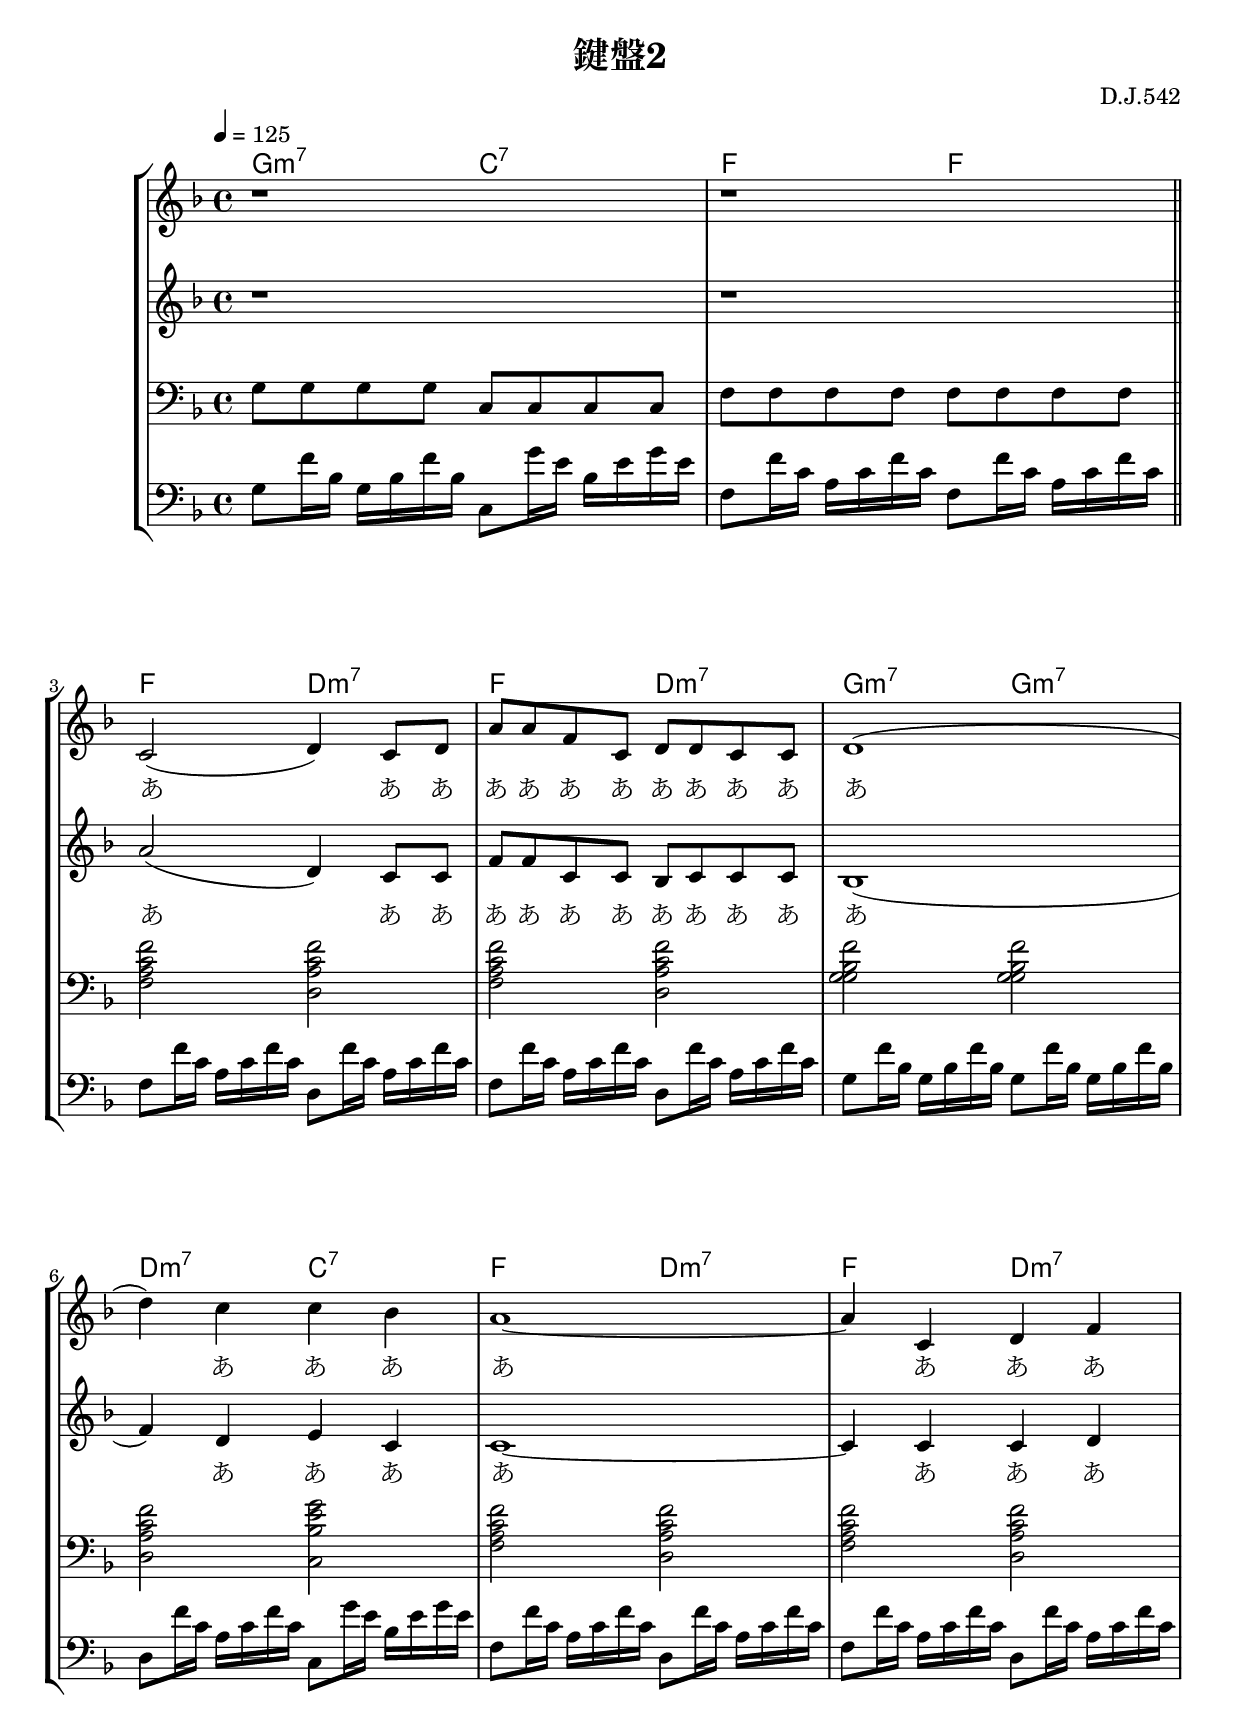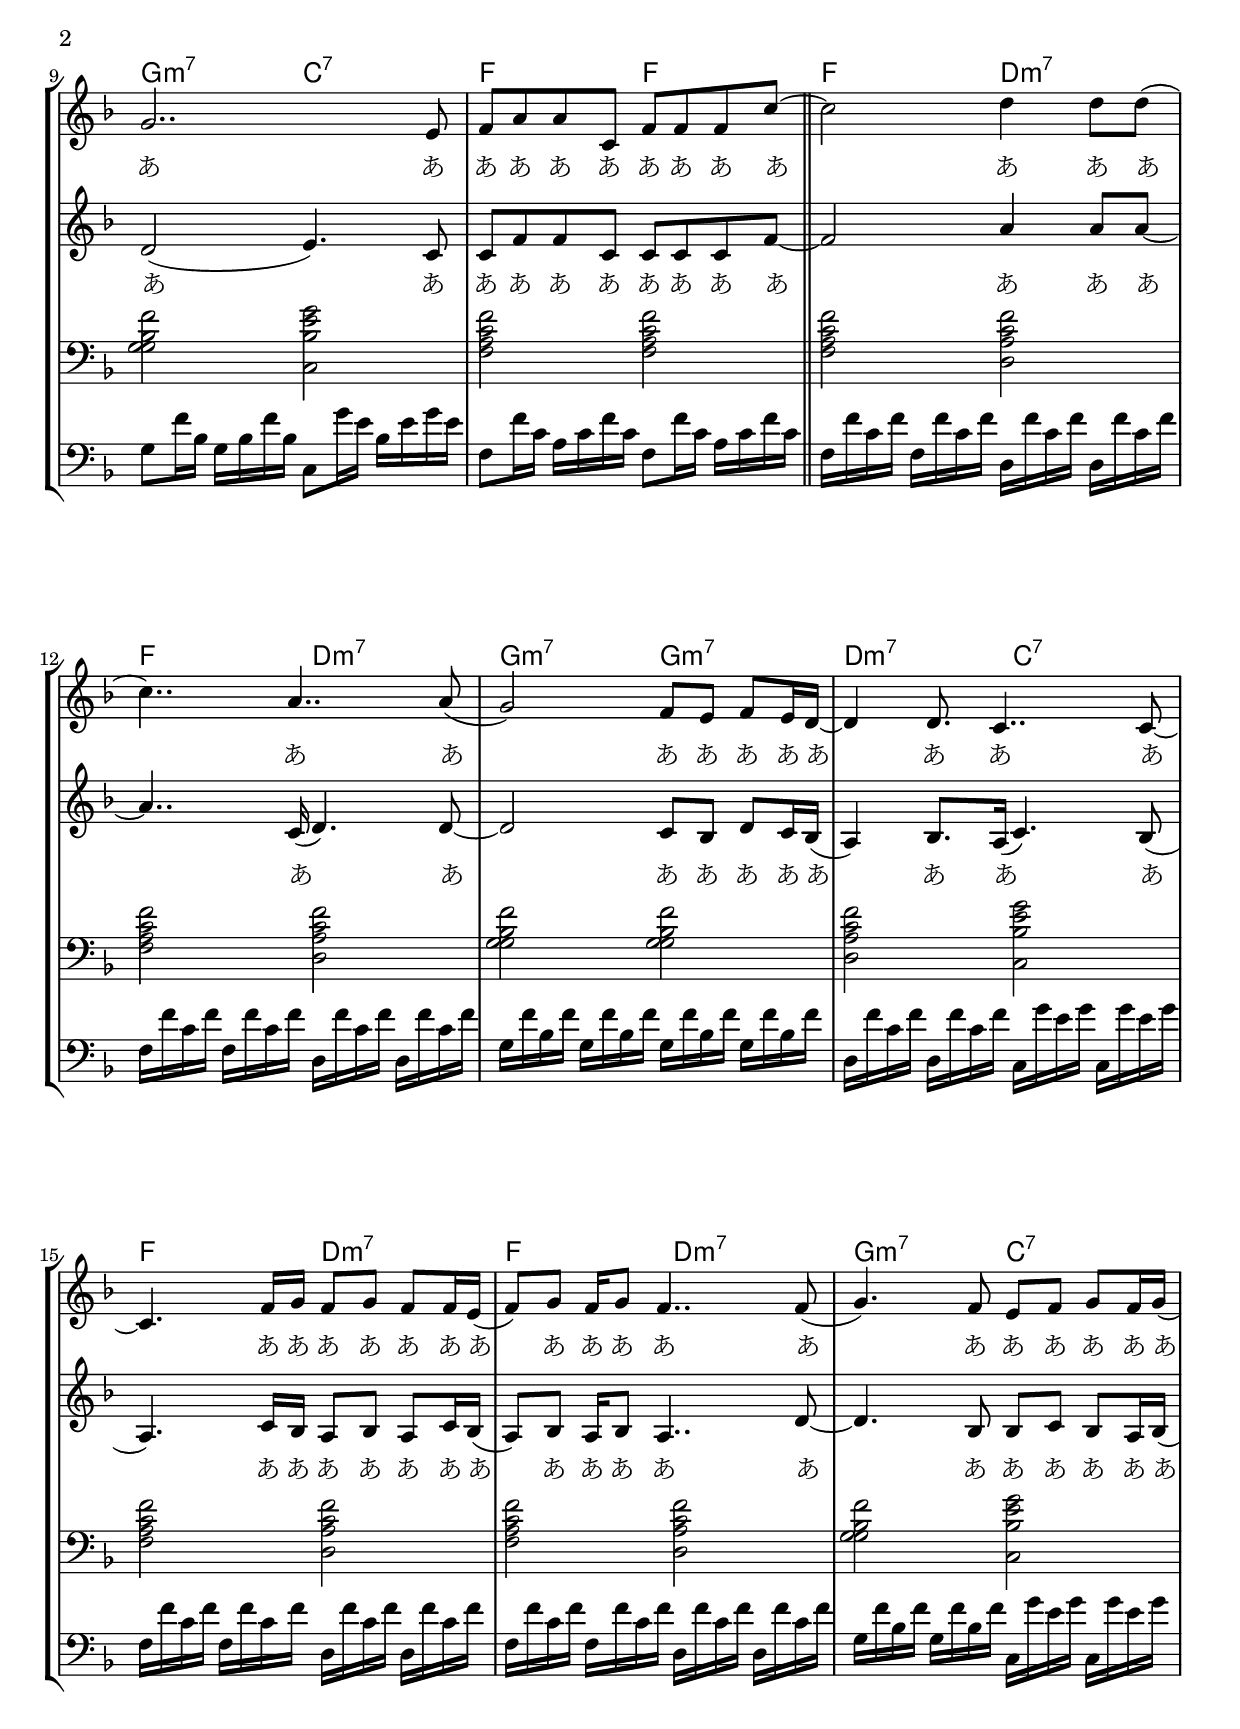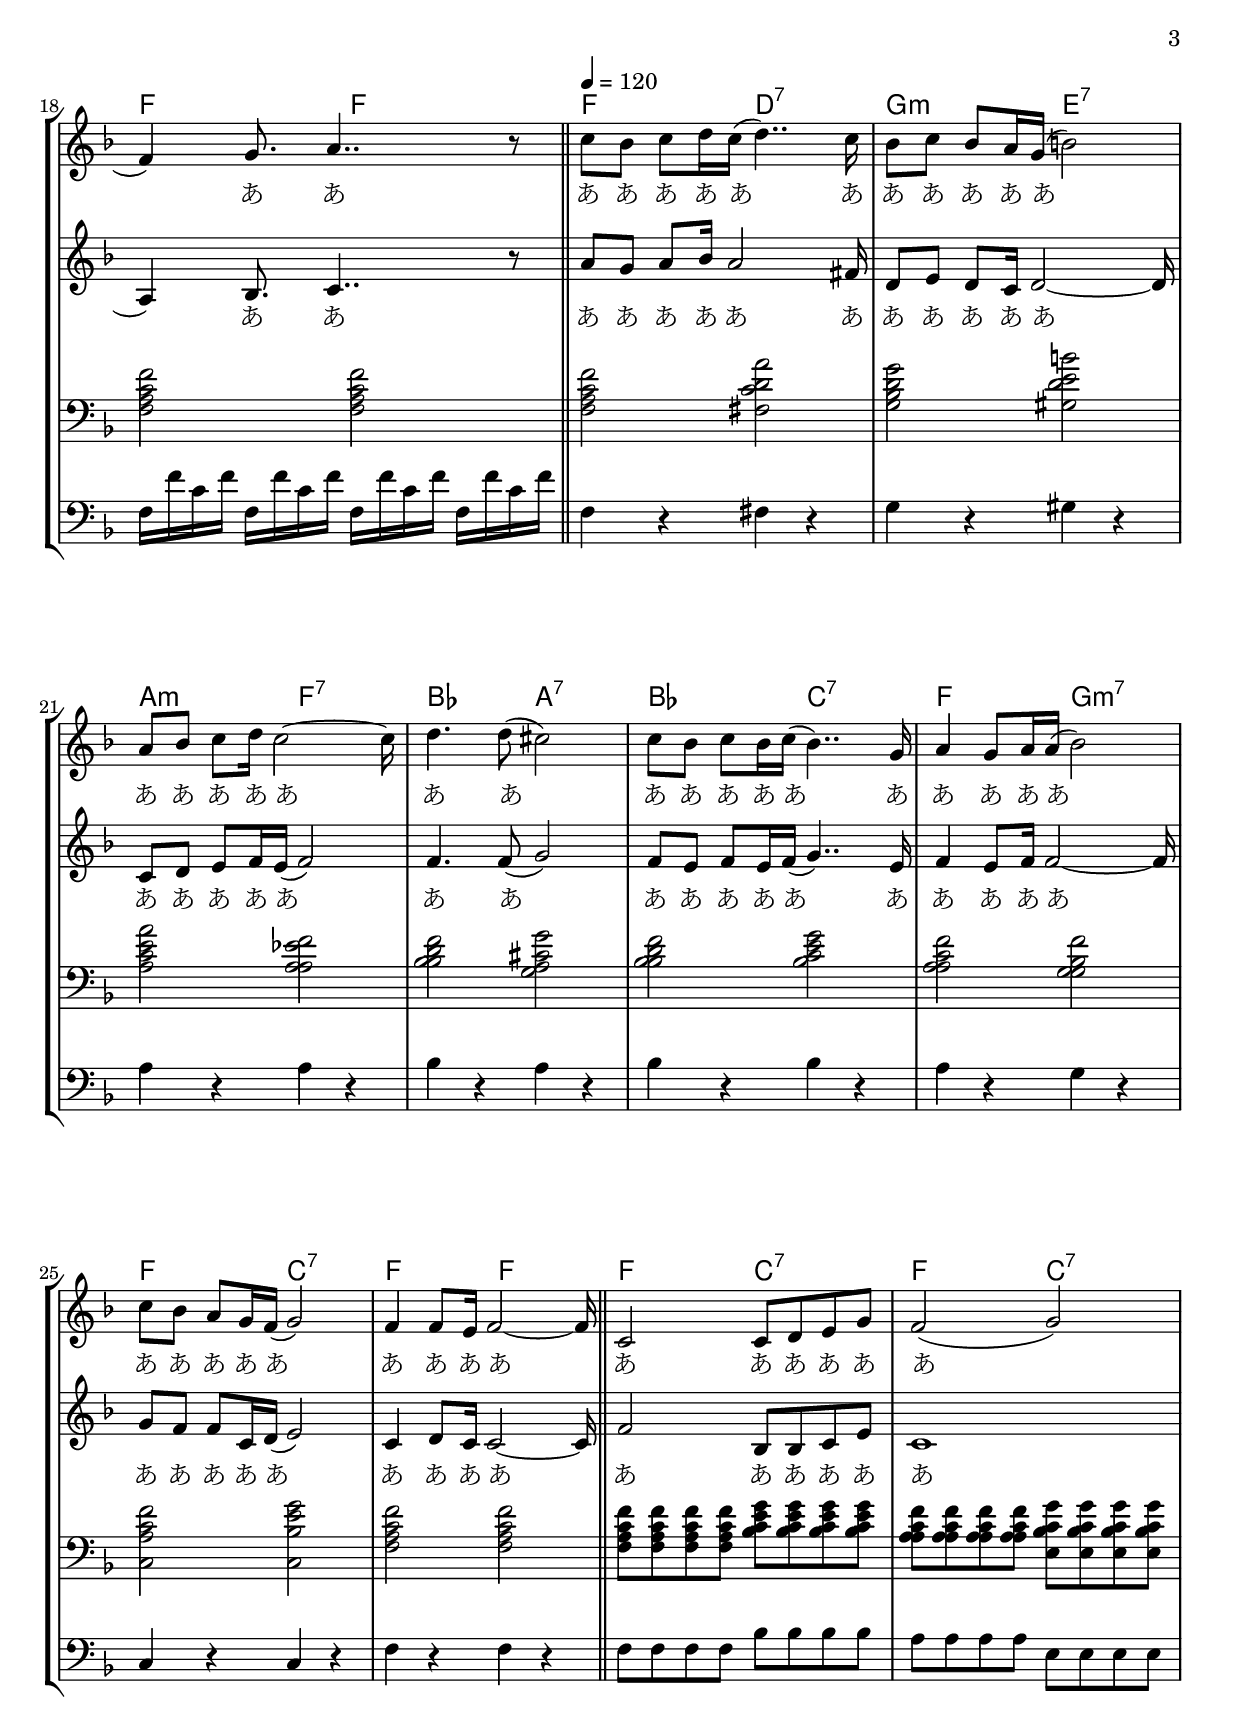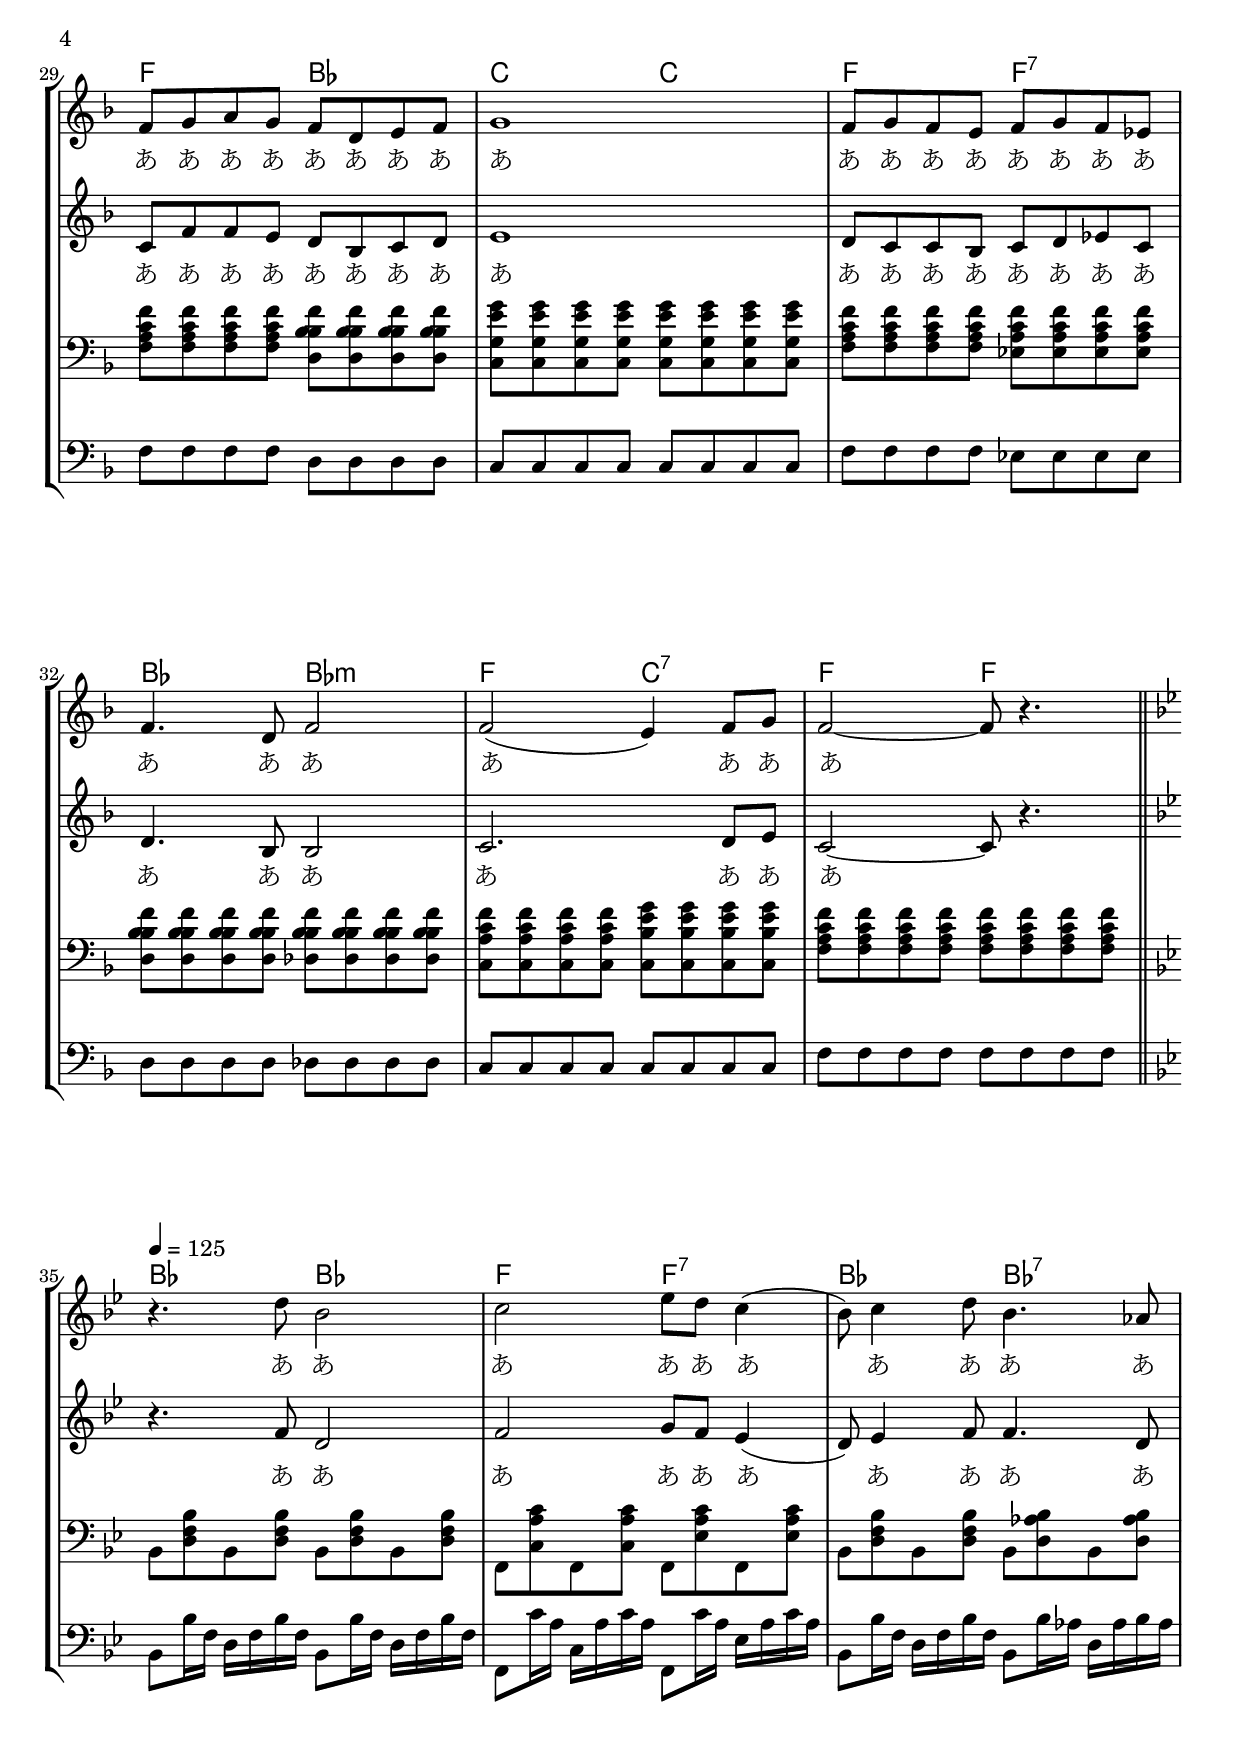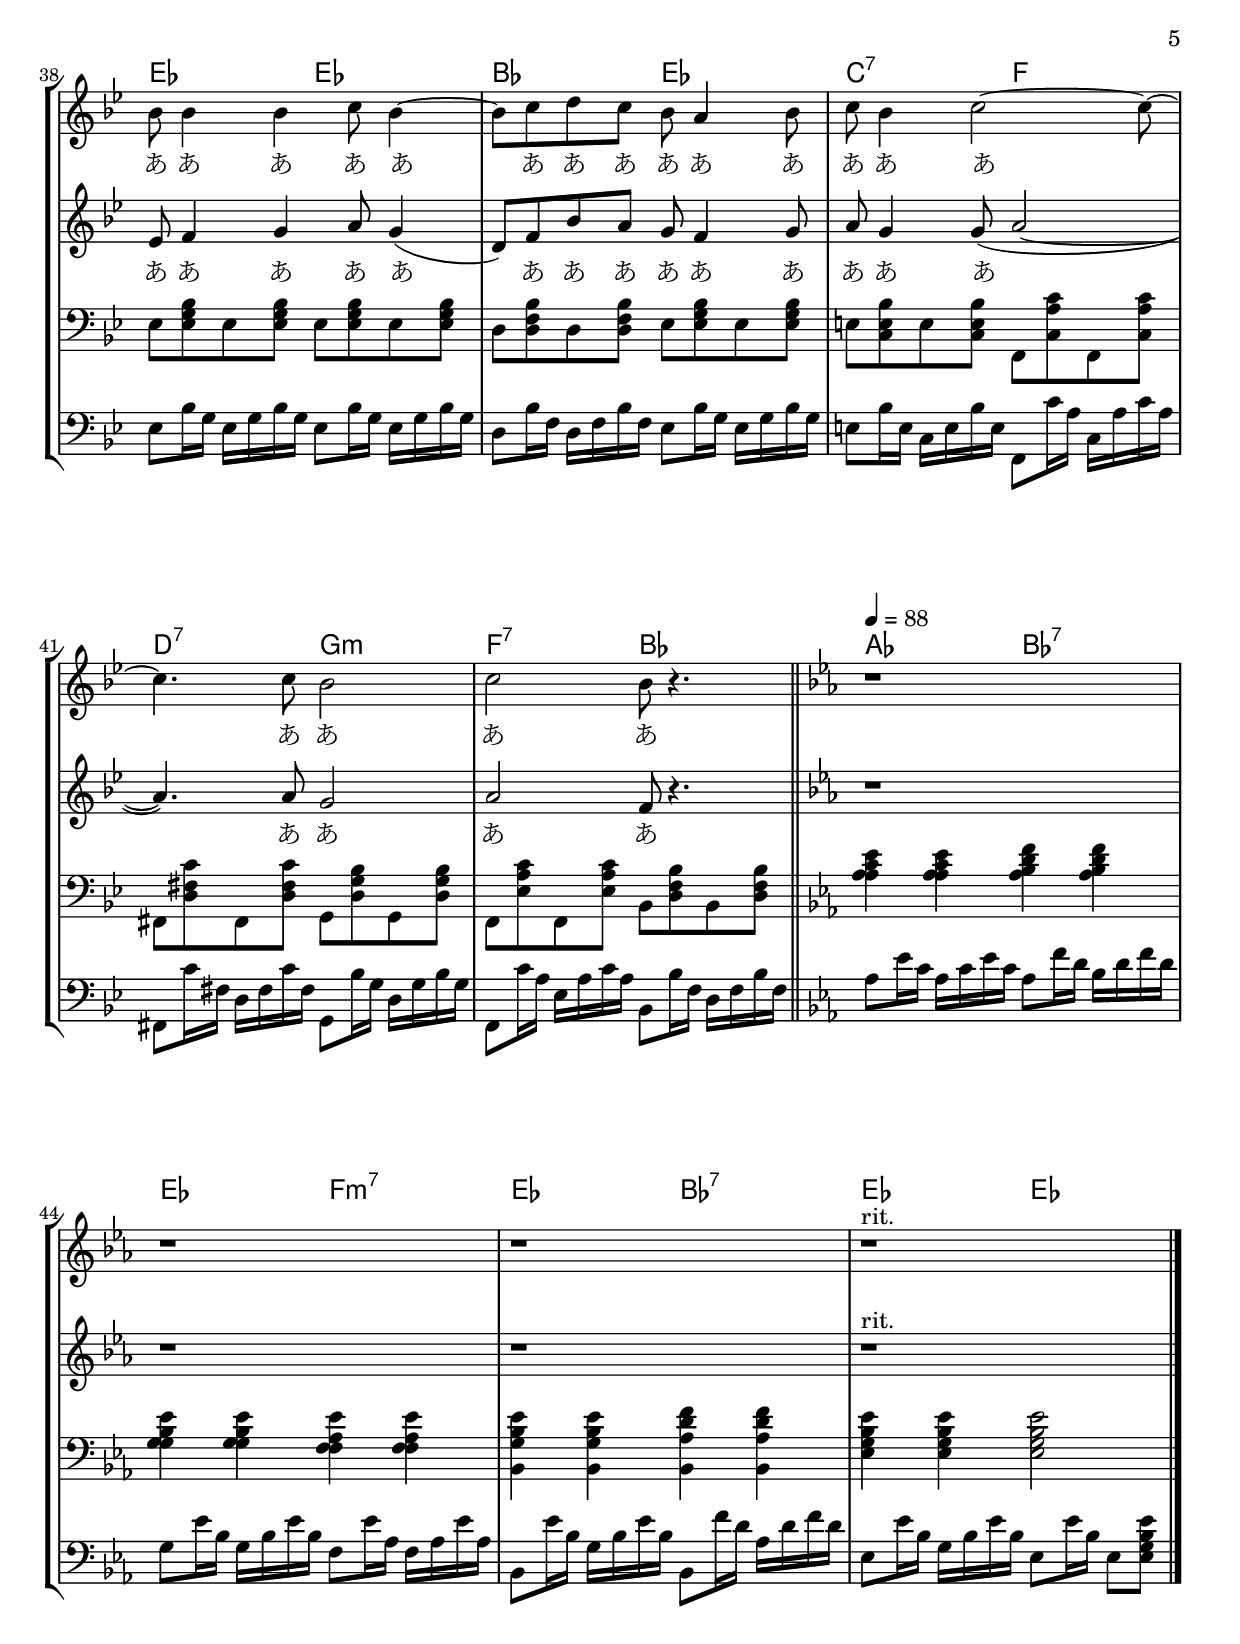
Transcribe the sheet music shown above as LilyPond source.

\version "2.12.1"

\header {
	title = \markup {鍵盤2}
	composer = \markup \center-column {D.J.542}
}

harmony = \chordmode {
	g2:min7 c:7 f f 

	f d:min7 f d:min7 g:min7 g:min7 d:min7 c:7 f d:min7 f d:min7 g:min7 c:7 f f 

	f d:min7 f d:min7 g:min7 g:min7 d:min7 c:7 f d:min7 f d:min7 g:min7 c:7 f f 

	f d:7 g:m e:7 a:m f:7 bes a:7 bes c:7 f g:min7 f c:7 f f 

	f c:7 f c:7 f bes c c f f:7 bes bes:m f c:7 f f 

	bes bes f f:7 bes bes:7 es es bes es c:7 f d:7 g:m f:7 bes 

	as bes:7 es f:min7 es bes:7 es es 
}

melody = {
	\key f \major
	\tempo 4 = 125
	r1 | r1   
	\set Staff.midiInstrument = #"Acoustic grand"
	c'2  (d'4)  c'8  d'8 
	a'8  a'8  f'8  c'8  d'8  d'8  c'8  c'8 
	d'1 
	(d''4)  c''4  c''4  bes'4 
	a'1~ 
	a'4  c'4  d'4  f'4 
	g'2..  e'8 
	f'8  a'8  a'8  c'8  f'8  f'8  f'8  	\set Staff.midiInstrument = #"Acoustic grand"
	c''8~ 
	c''2  d''4  d''8  d''8 
	(c''4..)  a'4..  a'8 
	(g'2)  f'8  e'8  f'8  e'16  d'16~ 
	d'4  d'8.  c'4..  c'8~ 
	c'4.  f'16  g'16  f'8  g'8  f'8  f'16  e'16 
	(f'8)  g'8  f'16  g'8  f'4..  f'8 
	(g'4.)  f'8  e'8  f'8  g'8  f'16  g'16 
	(f'4)  g'8.  a'4..  	r8 	\set Staff.midiInstrument = #"Acoustic grand"
		\tempo 4 = 120
c''8  bes'8  c''8  d''16  c''16  (d''4..)  c''16 
	bes'8  c''8  bes'8  a'16  g'16  (b'2) 
	a'8  bes'8  c''8  d''16  c''2~c''16 
	d''4.  d''8  (cis''2) 
	c''8  bes'8  c''8  bes'16  c''16  (bes'4..)  g'16 
	a'4  g'8  a'16  a'16  (bes'2) 
	c''8  bes'8  a'8  g'16  f'16  (g'2) 
	f'4  f'8  e'16  f'2~f'16
	\set Staff.midiInstrument = #"Acoustic grand"
	c'2  c'8  d'8  e'8  g'8 
	f'2  (g'2) 
	f'8  g'8  a'8  g'8  f'8  d'8  e'8  f'8 
	g'1 
	f'8  g'8  f'8  e'8  f'8  g'8  f'8  es'8 
	f'4.  d'8  f'2 
	f'2  (e'4)  f'8  g'8 
	f'2~f'8  	r4. 	\set Staff.midiInstrument = #"Acoustic grand"
		\key bes \major
	\tempo 4 = 125
r4. d''8  bes'2 
	c''2  es''8  d''8  c''4 
	(bes'8)  c''4  d''8  bes'4.  as'8 
	bes'8  bes'4  bes'4  c''8  bes'4~ 
	bes'8  c''8  d''8  c''8  bes'8  a'4  bes'8 
	c''8  bes'4  c''2~c''8~ 
	c''4.  c''8  bes'2 
	c''2  bes'8  	r4. 	\key es \major
	\tempo 4 = 88
	r1 | r1 | r1 | r1^"rit." \bar "|."
}

words = \lyricmode {
	
	あ  あ  あ  あ  あ  あ  あ  あ  あ  あ  あ  あ  あ  あ  あ  あ  あ  あ  あ  あ  あ  あ  あ  あ  あ  あ  あ  あ  
	あ  あ  あ  あ  あ  あ  あ  あ  あ  あ  あ  あ  あ  あ  あ  あ  あ  あ  あ  あ  あ  あ  あ  あ  あ  あ  あ  あ  あ  あ  あ  あ  あ  あ  
	あ  あ  あ  あ  あ  あ  あ  あ  あ  あ  あ  あ  あ  あ  あ  あ  あ  あ  あ  あ  あ  あ  あ  あ  あ  あ  あ  あ  あ  あ  あ  あ  あ  あ  あ  あ  あ  
	あ  あ  あ  あ  あ  あ  あ  あ  あ  あ  あ  あ  あ  あ  あ  あ  あ  あ  あ  あ  あ  あ  あ  あ  あ  あ  あ  あ  あ  あ  
	あ  あ  あ  あ  あ  あ  あ  あ  あ  あ  あ  あ  あ  あ  あ  あ  あ  あ  あ  あ  あ  あ  あ  あ  あ  あ  あ  あ  
	
}

secondmelody = {
	\key f \major
	\tempo 4 = 125
	r1 | r1   
	\set Staff.midiInstrument = #"Acoustic grand"
	a'2  (d'4)  c'8  c'8 
	f'8  f'8  c'8  c'8  bes8  c'8  c'8  c'8 
	bes1 
	(f'4)  d'4  e'4  c'4 
	c'1~ 
	c'4  c'4  c'4  d'4 
	d'2  (e'4.)  c'8 
	c'8  f'8  f'8  c'8  c'8  c'8  c'8  	\set Staff.midiInstrument = #"Acoustic grand"
	f'8~ 
	f'2  a'4  a'8  a'8~ 
	a'4..  c'16  (d'4.)  d'8~ 
	d'2  c'8  bes8  d'8  c'16  bes16 
	(a4)  bes8.  a16  (c'4.)  bes8 
	(a4.)  c'16  bes16  a8  bes8  a8  c'16  bes16 
	(a8)  bes8  a16  bes8  a4..  d'8~ 
	d'4.  bes8  bes8  c'8  bes8  a16  bes16 
	(a4)  bes8.  c'4..  	r8 	\set Staff.midiInstrument = #"Acoustic grand"
		\tempo 4 = 120
a'8  g'8  a'8  bes'16  a'2  fis'16 
	d'8  e'8  d'8  c'16  d'2~d'16 
	c'8  d'8  e'8  f'16  e'16  (f'2) 
	f'4.  f'8  (g'2) 
	f'8  e'8  f'8  e'16  f'16  (g'4..)  e'16 
	f'4  e'8  f'16  f'2~f'16 
	g'8  f'8  f'8  c'16  d'16  (e'2) 
	c'4  d'8  c'16  c'2~c'16
	\set Staff.midiInstrument = #"Acoustic grand"
	f'2  bes8  bes8  c'8  e'8 
	c'1 
	c'8  f'8  f'8  e'8  d'8  bes8  c'8  d'8 
	e'1 
	d'8  c'8  c'8  bes8  c'8  d'8  es'8  c'8 
	d'4.  bes8  bes2 
	c'2.  d'8  e'8 
	c'2~c'8  	r4. 	\set Staff.midiInstrument = #"Acoustic grand"
		\key bes \major
	\tempo 4 = 125
r4. f'8  d'2 
	f'2  g'8  f'8  es'4 
	(d'8)  es'4  f'8  f'4.  d'8 
	es'8  f'4  g'4  a'8  g'4 
	(d'8)  f'8  bes'8  a'8  g'8  f'4  g'8 
	a'8  g'4  g'8  (a'2~ 
	a'4.)  a'8  g'2 
	a'2  f'8  	r4. 	\key es \major
	\tempo 4 = 88
	r1 | r1 | r1 | r1^"rit." \bar "|."
}

secondwords = \lyricmode {
	
	あ  あ  あ  あ  あ  あ  あ  あ  あ  あ  あ  あ  あ  あ  あ  あ  あ  あ  あ  あ  あ  あ  あ  あ  あ  あ  あ  あ  
	あ  あ  あ  あ  あ  あ  あ  あ  あ  あ  あ  あ  あ  あ  あ  あ  あ  あ  あ  あ  あ  あ  あ  あ  あ  あ  あ  あ  あ  あ  あ  あ  あ  あ  
	あ  あ  あ  あ  あ  あ  あ  あ  あ  あ  あ  あ  あ  あ  あ  あ  あ  あ  あ  あ  あ  あ  あ  あ  あ  あ  あ  あ  あ  あ  あ  あ  あ  あ  あ  あ  あ  
	あ  あ  あ  あ  あ  あ  あ  あ  あ  あ  あ  あ  あ  あ  あ  あ  あ  あ  あ  あ  あ  あ  あ  あ  あ  あ  あ  あ  あ  あ  
	あ  あ  あ  あ  あ  あ  あ  あ  あ  あ  あ  あ  あ  あ  あ  あ  あ  あ  あ  あ  あ  あ  あ  あ  あ  あ  あ  あ  
	
}

tempochange = {
	\tempo 4 = 125
	r1 | r1 \bar "||"
	\tempo 4 = 125
	r1 | r1 | r1 | r1 | r1 | r1 | r1 | r1 \bar "||"
	\tempo 4 = 125
	r1 | r1 | r1 | r1 | r1 | r1 | r1 | r1 \bar "||"
	\tempo 4 = 120
	r1 | r1 | r1 | r1 | r1 | r1 | r1 | r1 \bar "||"
	\tempo 4 = 120
	r1 | r1 | r1 | r1 | r1 | r1 | r1 | r1 \bar "||"
	\tempo 4 = 125
	r1 | r1 | r1 | r1 | r1 | r1 | r1 | r1 \bar "||"
	\tempo 4 = 88
	r1 | r1 | r1 | \tempo 4 = 66 r2 \tempo 4 = 58 r2 \bar "|."
}

mainacc = {
	\clef bass
	\set Staff.midiInstrument = #"Acoustic grand"
	\key f \major
	\tempo 4 = 125
	g8 g8 g8 g8
	c8 c8 c8 c8
	f8 f8 f8 f8
	f8 f8 f8 f8
	\bar "||"

	\set Staff.midiInstrument = #"Acoustic grand"
	<f a c' f'>2
	<d a c' f'>2
	<f a c' f'>2
	<d a c' f'>2
	<g g bes f'>2
	<g g bes f'>2
	<d a c' f'>2
	<c bes e' g'>2
	<f a c' f'>2
	<d a c' f'>2
	<f a c' f'>2
	<d a c' f'>2
	<g g bes f'>2
	<c bes e' g'>2
	<f a c' f'>2
	<f a c' f'>2
	\bar "||"

	\set Staff.midiInstrument = #"Acoustic grand"
	<f a c' f'>2
	<d a c' f'>2
	<f a c' f'>2
	<d a c' f'>2
	<g g bes f'>2
	<g g bes f'>2
	<d a c' f'>2
	<c bes e' g'>2
	<f a c' f'>2
	<d a c' f'>2
	<f a c' f'>2
	<d a c' f'>2
	<g g bes f'>2
	<c bes e' g'>2
	<f a c' f'>2
	<f a c' f'>2
	\bar "||"

	\set Staff.midiInstrument = #"Acoustic grand"
	\tempo 4 = 120
	<f a c' f'>2
	<fis c' d' a'>2
	<g bes d' g'>2
	<gis d' e' b'>2
	<a c' e' a'>2
	<a a es' f'>2
	<bes bes d' f'>2
	<a g cis' g'>2
	<bes bes d' f'>2
	<bes c' e' g'>2
	<a a c' f'>2
	<g g bes f'>2
	<c a c' f'>2
	<c bes e' g'>2
	<f a c' f'>2
	<f a c' f'>2
	\bar "||"

	\set Staff.midiInstrument = #"Acoustic grand"
	<f a c' f'>8 <f a c' f'>8 <f a c' f'>8 <f a c' f'>8
	<bes c' e' g'>8 <bes c' e' g'>8 <bes c' e' g'>8 <bes c' e' g'>8
	<a a c' f'>8 <a a c' f'>8 <a a c' f'>8 <a a c' f'>8
	<e bes c' g'>8 <e bes c' g'>8 <e bes c' g'>8 <e bes c' g'>8
	<f a c' f'>8 <f a c' f'>8 <f a c' f'>8 <f a c' f'>8
	<d bes bes f'>8 <d bes bes f'>8 <d bes bes f'>8 <d bes bes f'>8
	<c g e' g'>8 <c g e' g'>8 <c g e' g'>8 <c g e' g'>8
	<c g e' g'>8 <c g e' g'>8 <c g e' g'>8 <c g e' g'>8
	<f a c' f'>8 <f a c' f'>8 <f a c' f'>8 <f a c' f'>8
	<es a c' f'>8 <es a c' f'>8 <es a c' f'>8 <es a c' f'>8
	<d bes bes f'>8 <d bes bes f'>8 <d bes bes f'>8 <d bes bes f'>8
	<des bes bes f'>8 <des bes bes f'>8 <des bes bes f'>8 <des bes bes f'>8
	<c a c' f'>8 <c a c' f'>8 <c a c' f'>8 <c a c' f'>8
	<c bes e' g'>8 <c bes e' g'>8 <c bes e' g'>8 <c bes e' g'>8
	<f a c' f'>8 <f a c' f'>8 <f a c' f'>8 <f a c' f'>8
	<f a c' f'>8 <f a c' f'>8 <f a c' f'>8 <f a c' f'>8
	\bar "||"

	\set Staff.midiInstrument = #"Acoustic grand"
	\key bes \major
	\tempo 4 = 125
	bes,8 <d f bes> bes, <d f bes>
	bes,8 <d f bes> bes, <d f bes>
	f,8 <c a c'> f, <c a c'>
	f,8 <es a c'> f, <es a c'>
	bes,8 <d f bes> bes, <d f bes>
	bes,8 <d as bes> bes, <d as bes>
	es8 <es g bes> es <es g bes>
	es8 <es g bes> es <es g bes>
	d8 <d f bes> d <d f bes>
	es8 <es g bes> es <es g bes>
	e8 <c e bes> e <c e bes>
	f,8 <c a c'> f, <c a c'>
	fis,8 <d fis c'> fis, <d fis c'>
	g,8 <d g bes> g, <d g bes>
	f,8 <es a c'> f, <es a c'>
	bes,8 <d f bes> bes, <d f bes>
	\bar "||"

	\set Staff.midiInstrument = #"Acoustic grand"
	\key es \major
	\tempo 4 = 88
	<as as c' es'>4 <as as c' es'>4
	<as bes d' f'>4 <as bes d' f'>4
	<g g bes es'>4 <g g bes es'>4
	<f f as es'>4 <f f as es'>4
	<bes, g bes es'>4 <bes, g bes es'>4
	<bes, as d' f'>4 <bes, as d' f'>4
	<es g bes es'>4 <es g bes es'>4
	<es g bes es'>2
	\bar "|."
}

subacc = {
	\clef bass
	\set Staff.midiInstrument = #"Acoustic grand"
	\key f \major
	\tempo 4 = 125
	g8 f'16 bes16   g16 bes16 f'16 bes16
	c8 g'16 e'16   bes16 e'16 g'16 e'16
	f8 f'16 c'16   a16 c'16 f'16 c'16
	f8 f'16 c'16   a16 c'16 f'16 c'16
	\bar "||"

	\set Staff.midiInstrument = #"Acoustic grand"
	f8 f'16 c'16   a16 c'16 f'16 c'16
	d8 f'16 c'16   a16 c'16 f'16 c'16
	f8 f'16 c'16   a16 c'16 f'16 c'16
	d8 f'16 c'16   a16 c'16 f'16 c'16
	g8 f'16 bes16   g16 bes16 f'16 bes16
	g8 f'16 bes16   g16 bes16 f'16 bes16
	d8 f'16 c'16   a16 c'16 f'16 c'16
	c8 g'16 e'16   bes16 e'16 g'16 e'16
	f8 f'16 c'16   a16 c'16 f'16 c'16
	d8 f'16 c'16   a16 c'16 f'16 c'16
	f8 f'16 c'16   a16 c'16 f'16 c'16
	d8 f'16 c'16   a16 c'16 f'16 c'16
	g8 f'16 bes16   g16 bes16 f'16 bes16
	c8 g'16 e'16   bes16 e'16 g'16 e'16
	f8 f'16 c'16   a16 c'16 f'16 c'16
	f8 f'16 c'16   a16 c'16 f'16 c'16
	\bar "||"

	\set Staff.midiInstrument = #"Bright Acoustic"
	f16 f' c' f' f f' c' f'
	d16 f' c' f' d f' c' f'
	f16 f' c' f' f f' c' f'
	d16 f' c' f' d f' c' f'
	g16 f' bes f' g f' bes f'
	g16 f' bes f' g f' bes f'
	d16 f' c' f' d f' c' f'
	c16 g' e' g' c g' e' g'
	f16 f' c' f' f f' c' f'
	d16 f' c' f' d f' c' f'
	f16 f' c' f' f f' c' f'
	d16 f' c' f' d f' c' f'
	g16 f' bes f' g f' bes f'
	c16 g' e' g' c g' e' g'
	f16 f' c' f' f f' c' f'
	f16 f' c' f' f f' c' f'
	\bar "||"

	\set Staff.midiInstrument = #"Bright Acoustic"
	\tempo 4 = 120
	f4 r4
	fis4 r4
	g4 r4
	gis4 r4
	a4 r4
	a4 r4
	bes4 r4
	a4 r4
	bes4 r4
	bes4 r4
	a4 r4
	g4 r4
	c4 r4
	c4 r4
	f4 r4
	f4 r4
	\bar "||"

	\set Staff.midiInstrument = #"Bright Acoustic"
	f8 f8 f8 f8
	bes8 bes8 bes8 bes8
	a8 a8 a8 a8
	e8 e8 e8 e8
	f8 f8 f8 f8
	d8 d8 d8 d8
	c8 c8 c8 c8
	c8 c8 c8 c8
	f8 f8 f8 f8
	es8 es8 es8 es8
	d8 d8 d8 d8
	des8 des8 des8 des8
	c8 c8 c8 c8
	c8 c8 c8 c8
	f8 f8 f8 f8
	f8 f8 f8 f8
	\bar "||"

	\set Staff.midiInstrument = #"Bright Acoustic"
	\key bes \major
	\tempo 4 = 125
	bes,8 bes16 f16   d16 f16 bes16 f16
	bes,8 bes16 f16   d16 f16 bes16 f16
	f,8 c'16 a16   c16 a16 c'16 a16
	f,8 c'16 a16   es16 a16 c'16 a16
	bes,8 bes16 f16   d16 f16 bes16 f16
	bes,8 bes16 as16   d16 as16 bes16 as16
	es8 bes16 g16   es16 g16 bes16 g16
	es8 bes16 g16   es16 g16 bes16 g16
	d8 bes16 f16   d16 f16 bes16 f16
	es8 bes16 g16   es16 g16 bes16 g16
	e8 bes16 e16   c16 e16 bes16 e16
	f,8 c'16 a16   c16 a16 c'16 a16
	fis,8 c'16 fis16   d16 fis16 c'16 fis16
	g,8 bes16 g16   d16 g16 bes16 g16
	f,8 c'16 a16   es16 a16 c'16 a16
	bes,8 bes16 f16   d16 f16 bes16 f16
	\bar "||"

	\set Staff.midiInstrument = #"Bright Acoustic"
	\key es \major
	\tempo 4 = 88
	as8 es'16 c'16   as16 c'16 es'16 c'16
	as8 f'16 d'16   bes16 d'16 f'16 d'16
	g8 es'16 bes16   g16 bes16 es'16 bes16
	f8 es'16 as16   f16 as16 es'16 as16
	bes,8 es'16 bes16   g16 bes16 es'16 bes16
	bes,8 f'16 d'16   as16 d'16 f'16 d'16
	es8 es'16 bes16   g16 bes16 es'16 bes16
	es8 es'16 bes16 es8 <es g bes es'>8
	\bar "|."
}

percA = {
	\drummode {
	r1 |r1 \bar "||"
	r1 |r1 |r1 |r1 |r1 |r1 |r1 |r1 \bar "||"
	r1 |r1 |r1 |r1 |r1 |r1 |r1 |r1 \bar "||"
	r1 |r1 |r1 |r1 |r1 |r1 |r1 |r1 \bar "||"
	r1 |r1 |r1 |r1 |r1 |r1 |r1 |r1 \bar "||"
	r1 |r1 |r1 |r1 |r1 |r1 |r1 |r1 \bar "||"
	r1 |r1 |r1 |r1 \bar "|."
	}
}

percB = {
	\drummode {
	r1 |r1 \bar "||"
	r1 |r1 |r1 |r1 |r1 |r1 |r1 |r1 \bar "||"
	r1 |r1 |r1 |r1 |r1 |r1 |r1 |r1 \bar "||"
	r1 |r1 |r1 |r1 |r1 |r1 |r1 |r1 \bar "||"
	r1 |r1 |r1 |r1 |r1 |r1 |r1 |r1 \bar "||"
	r1 |r1 |r1 |r1 |r1 |r1 |r1 |r1 \bar "||"
	r1 |r1 |r1 |r1 \bar "|."
	}
}

percC = {
	\drummode {
	r1 |r1 \bar "||"
	r1 |r1 |r1 |r1 |r1 |r1 |r1 |r1 \bar "||"
	r1 |r1 |r1 |r1 |r1 |r1 |r1 |r1 \bar "||"
	r1 |r1 |r1 |r1 |r1 |r1 |r1 |r1 \bar "||"
	r1 |r1 |r1 |r1 |r1 |r1 |r1 |r1 \bar "||"
	r1 |r1 |r1 |r1 |r1 |r1 |r1 |r1 \bar "||"
	r1 |r1 |r1 |r1 \bar "|."
	}
}

percD = {
	\drummode {
	r1 |r1 \bar "||"
	r1 |r1 |r1 |r1 |r1 |r1 |r1 |r1 \bar "||"
	r1 |r1 |r1 |r1 |r1 |r1 |r1 |r1 \bar "||"
	r1 |r1 |r1 |r1 |r1 |r1 |r1 |r1 \bar "||"
	r1 |r1 |r1 |r1 |r1 |r1 |r1 |r1 \bar "||"
	r1 |r1 |r1 |r1 |r1 |r1 |r1 |r1 \bar "||"
	r1 |r1 |r1 |r1 \bar "|."
	}
}

percE = {
	\drummode {
	r1 |r1 \bar "||"
	r1 |r1 |r1 |r1 |r1 |r1 |r1 |r1 \bar "||"
	r1 |r1 |r1 |r1 |r1 |r1 |r1 |r1 \bar "||"
	r1 |r1 |r1 |r1 |r1 |r1 |r1 |r1 \bar "||"
	r1 |r1 |r1 |r1 |r1 |r1 |r1 |r1 \bar "||"
	r1 |r1 |r1 |r1 |r1 |r1 |r1 |r1 \bar "||"
	r1 |r1 |r1 |r1 \bar "|."
	}
}

\score {
	<<
		\new StaffGroup <<
			\new ChordNames {\harmony}
			\new Voice = "melody" {\melody}
			\new Lyrics \lyricsto "melody" \words
			\new Voice = "secondmelody" {\secondmelody}
			\new Lyrics \lyricsto "secondmelody" \secondwords
			\new Staff = "mainacc" {\mainacc}
			\new Staff = "subacc" {\subacc}
		>>
	>>
	\layout { }
}
